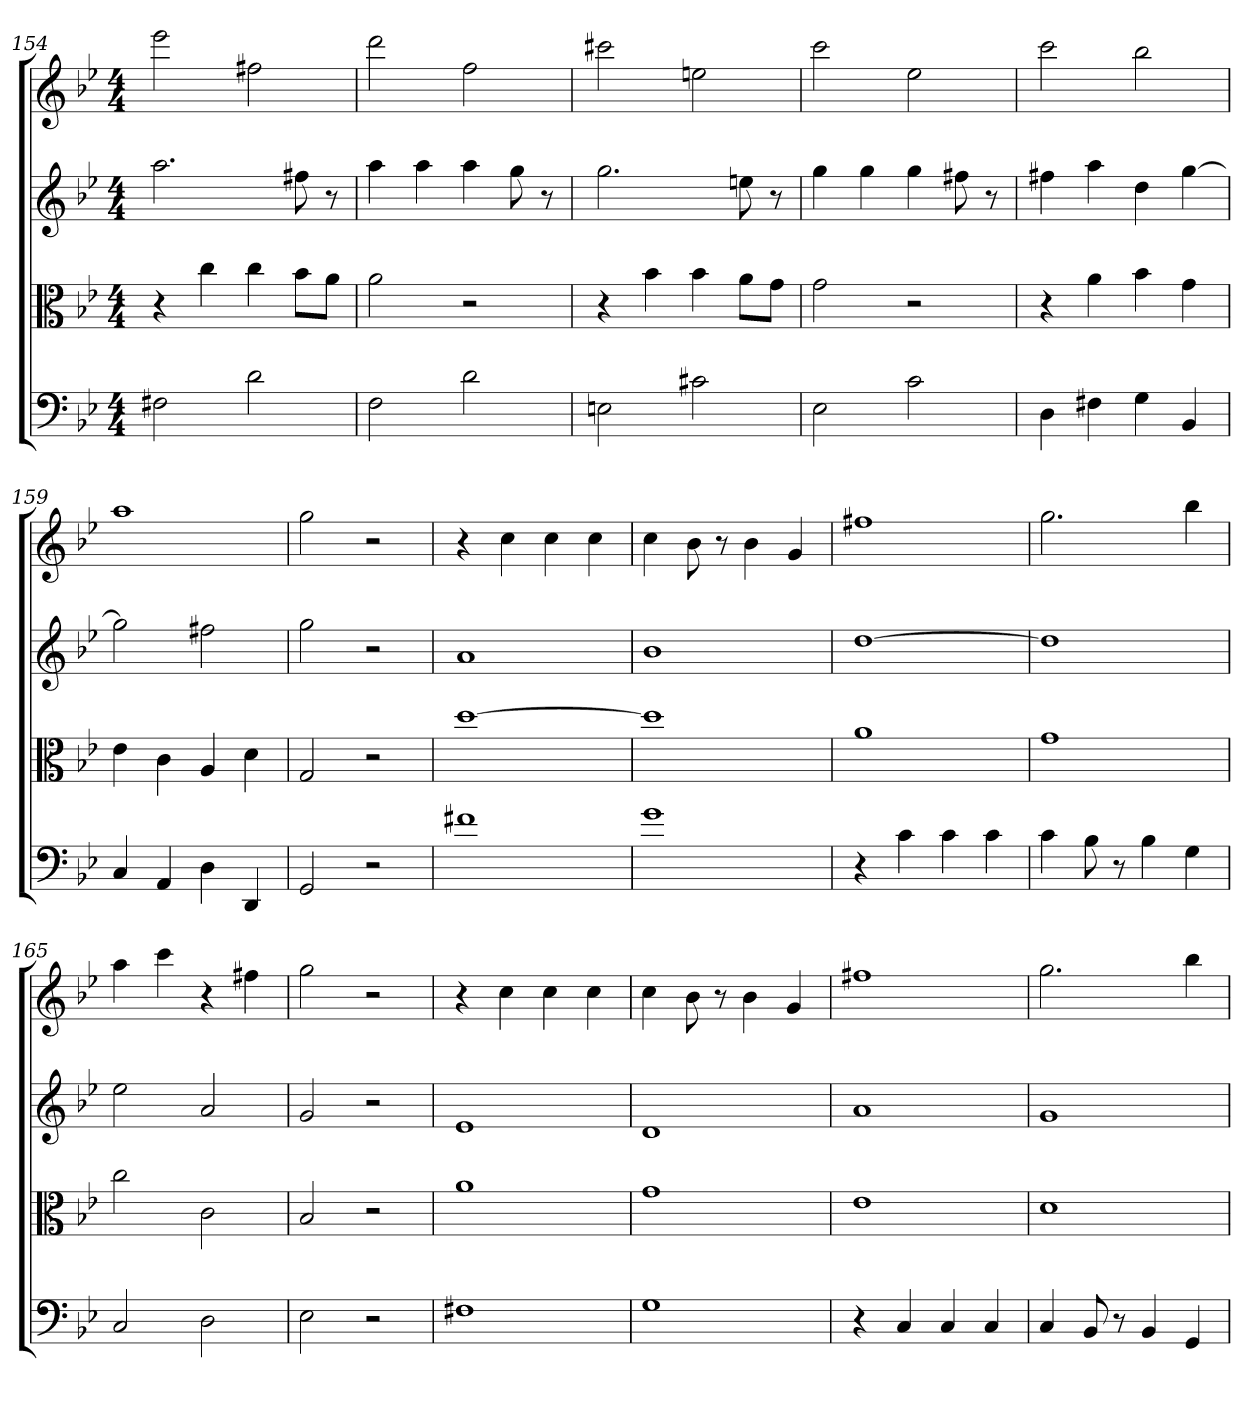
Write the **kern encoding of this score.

**kern	**kern	**kern	**kern
*part4	*part3	*part2	*part1
*staff4	*staff3	*staff2	*staff1
*clefF4	*clefC3	*clefG2	*clefG2
*k[b-e-]	*k[b-e-]	*k[b-e-]	*k[b-e-]
*g:	*g:	*g:	*g:
*M4/4	*M4/4	*M4/4	*M4/4
=154	=154	=154	=154
2F#X	4r	2.aa	2eee-
.	4cc	.	.
2d	4cc	.	2ff#X
.	8b-\L	8ff#X	.
.	8a\J	8r	.
=155	=155	=155	=155
2F	2a	4aa	2ddd
.	.	4aa	.
2d	2r	4aa	2ff
.	.	8gg	.
.	.	8r	.
=156	=156	=156	=156
2En	4r	2.gg	2ccc#X
.	4b-	.	.
2c#X	4b-	.	2een
.	8a\L	8een	.
.	8g\J	8r	.
=157	=157	=157	=157
2E-	2g	4gg	2ccc
.	.	4gg	.
2c	2r	4gg	2ee-
.	.	8ff#X	.
.	.	8r	.
=158	=158	=158	=158
4D	4r	4ff#X	2ccc
4F#X	4a	4aa	.
4G	4b-	4dd	2bb-
4BB-	4g	[4gg	.
=159	=159	=159	=159
4C	4e-	2gg]	1aa
4AA	4c	.	.
4D	4A	2ff#X	.
4DD	4d	.	.
=160	=160	=160	=160
2GG	2G	2gg	2gg
2r	2r	2r	2r
=161	=161	=161	=161
1f#X	[1dd	1a	4r
.	.	.	4cc
.	.	.	4cc
.	.	.	4cc
=162	=162	=162	=162
1g	1dd]	1b-	4cc
.	.	.	8b-
.	.	.	8r
.	.	.	4b-
.	.	.	4g
=163	=163	=163	=163
4r	1a	[1dd	1ff#X
4c	.	.	.
4c	.	.	.
4c	.	.	.
=164	=164	=164	=164
4c	1g	1dd]	2.gg
8B-	.	.	.
8r	.	.	.
4B-	.	.	.
4G	.	.	4bb-
=165	=165	=165	=165
2C	2cc	2ee-	4aa
.	.	.	4ccc
2D	2c	2a	4r
.	.	.	4ff#X
=166	=166	=166	=166
2E-	2B-	2g	2gg
2r	2r	2r	2r
=167	=167	=167	=167
1F#X	1a	1e-	4r
.	.	.	4cc
.	.	.	4cc
.	.	.	4cc
=168	=168	=168	=168
1G	1g	1d	4cc
.	.	.	8b-
.	.	.	8r
.	.	.	4b-
.	.	.	4g
=169	=169	=169	=169
4r	1e-	1a	1ff#X
4C	.	.	.
4C	.	.	.
4C	.	.	.
=170	=170	=170	=170
4C	1d	1g	2.gg
8BB-	.	.	.
8r	.	.	.
4BB-	.	.	.
4GG	.	.	4bb-
=	=	=	=
*-	*-	*-	*-
